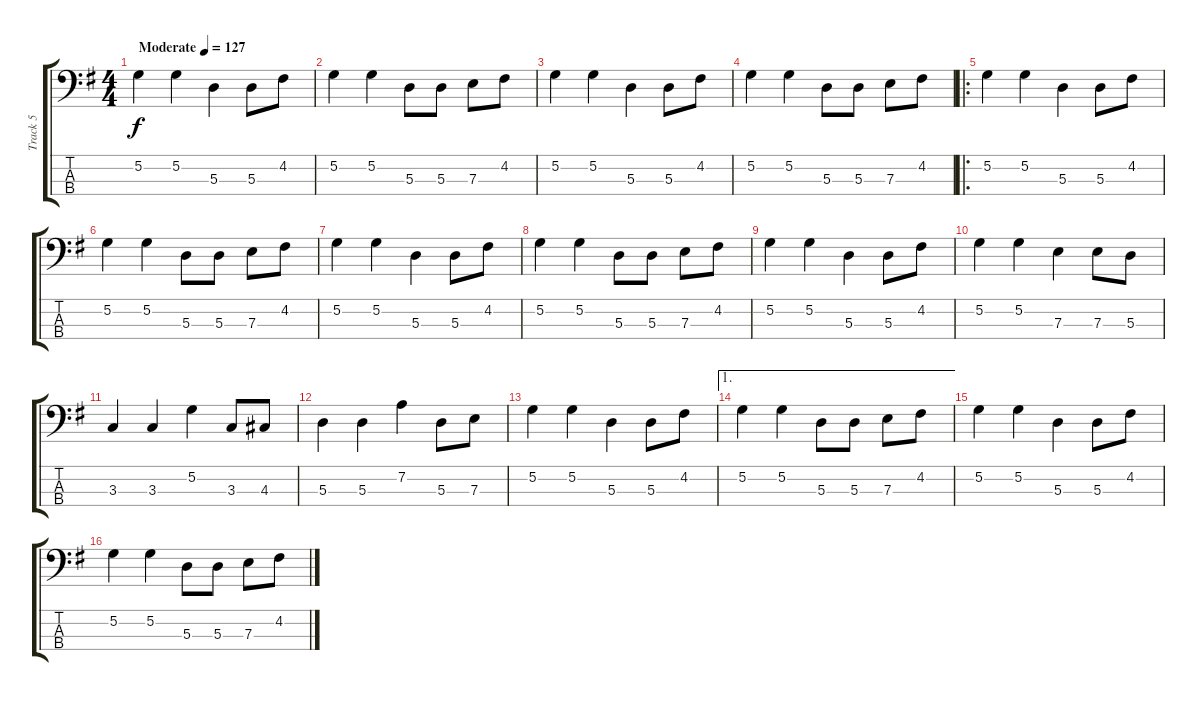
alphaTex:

\track ("Track 5" "Track 5") {instrument electricbassfinger}
\staff {score tabs}
\tuning (G2 D2 A1 E1) {hide}
\ts (4 4)
\tempo (127 "Moderate")
\clef f4
\ks g
5.2.4{dy f instrument electricbassfinger} 5.2.4 5.3.4 5.3.8 4.2.8 |
5.2.4 5.2.4 5.3.8 5.3.8 7.3.8 4.2.8 |
5.2.4 5.2.4 5.3.4 5.3.8 4.2.8 |
5.2.4 5.2.4 5.3.8 5.3.8 7.3.8 4.2.8 |
\ro
5.2.4 5.2.4 5.3.4 5.3.8 4.2.8 |
5.2.4 5.2.4 5.3.8 5.3.8 7.3.8 4.2.8 |
5.2.4 5.2.4 5.3.4 5.3.8 4.2.8 |
5.2.4 5.2.4 5.3.8 5.3.8 7.3.8 4.2.8 |
5.2.4 5.2.4 5.3.4 5.3.8 4.2.8 |
5.2.4 5.2.4 7.3.4 7.3.8 5.3.8 |
3.3.4 3.3.4 5.2.4 3.3.8 4.3.8 |
5.3.4 5.3.4 7.2.4 5.3.8 7.3.8 |
5.2.4 5.2.4 5.3.4 5.3.8 4.2.8 |
\ae 1
5.2.4 5.2.4 5.3.8 5.3.8 7.3.8 4.2.8 |
5.2.4 5.2.4 5.3.4 5.3.8 4.2.8 |
5.2.4 5.2.4 5.3.8 5.3.8 7.3.8 4.2.8
